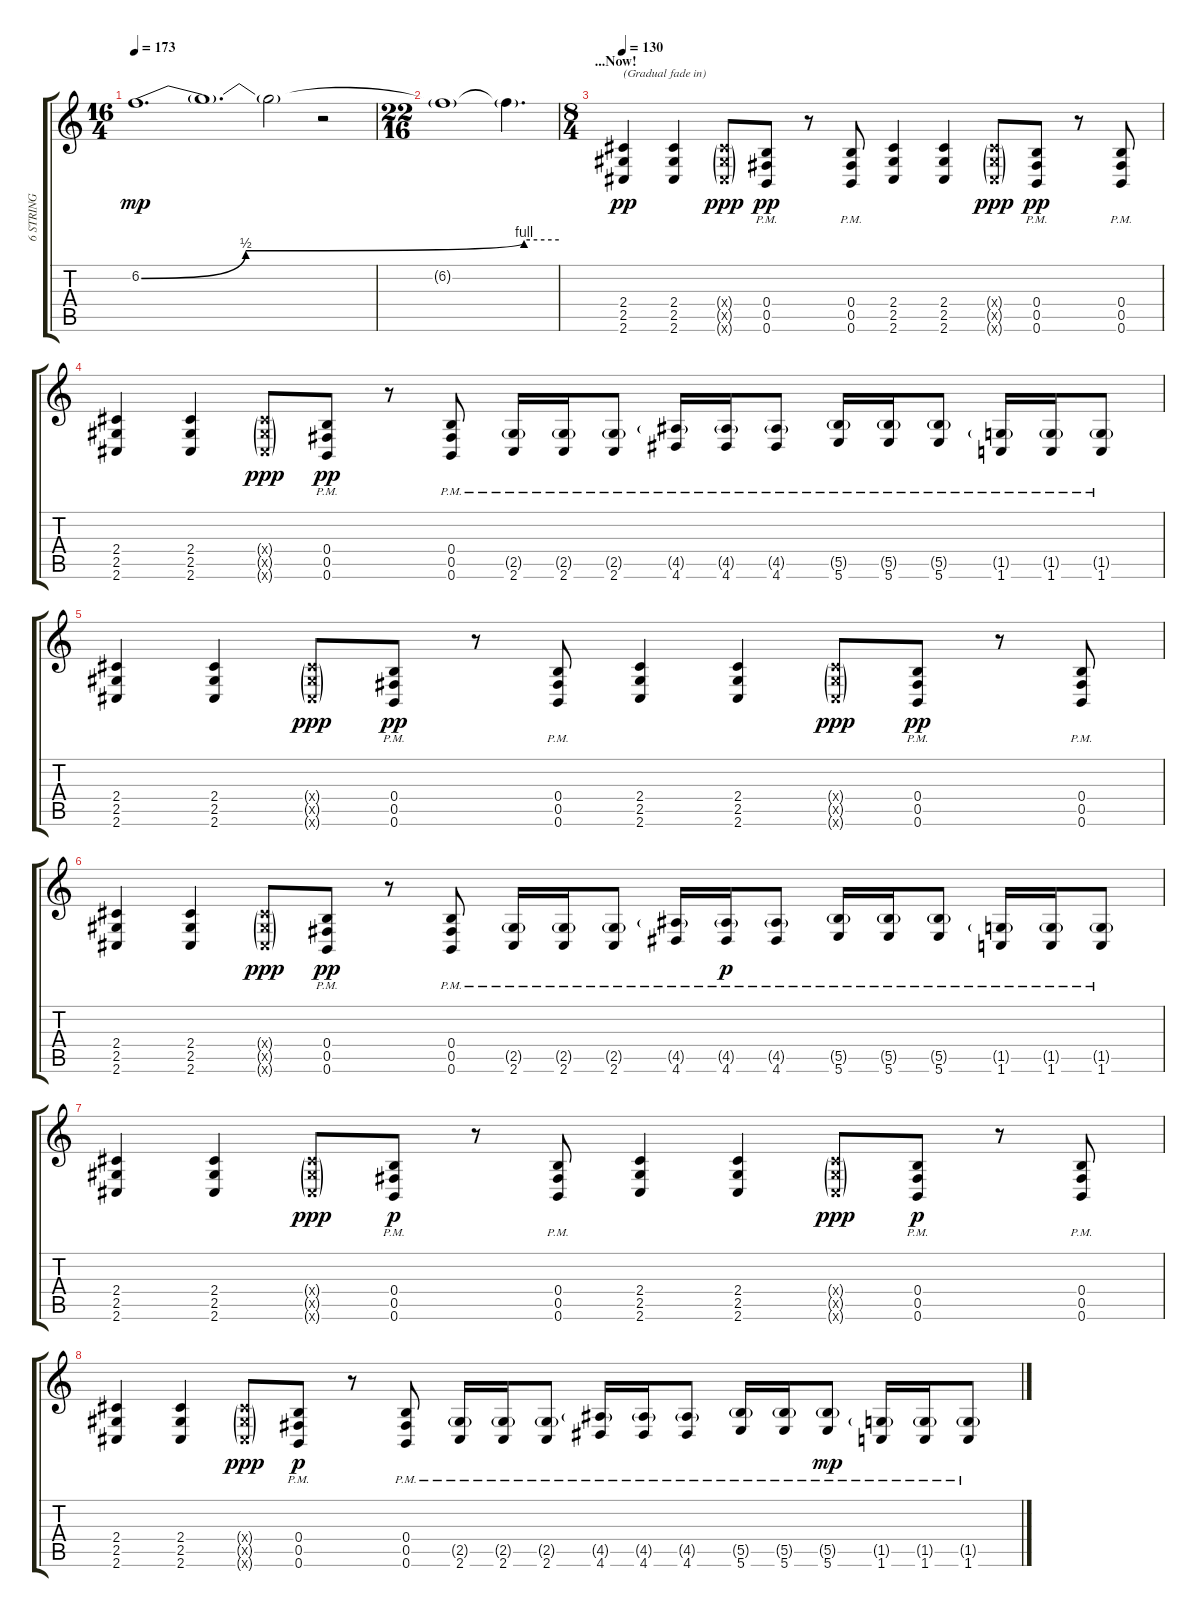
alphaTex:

\track ("6 STRING" "6 STRING") {instrument distortionguitar}
\staff {score tabs}
\tuning (Eb4 B3 Gb3 B2 Gb2 B1) {hide}
\ts (16 4)
\tempo 173
\clef g2
\ks c
6.2{be (custom 0 0 15 2 55 4 60 4)}.1{d dy mp} 6.2{t}.1{d} 6.2{t}.2 r.2 |
\ts (22 16)
6.2{t}.1 6.2{t}.4{d} |
\ts (8 4)
\section ("" "...Now!")
\tempo 130
(2.4 2.5 2.6).4{txt "(Gradual fade in)" dy pp} (2.4 2.5 2.6).4 (2.4{g x} 2.5{g x} 2.6{g x}).8{dy ppp} (0.4{pm} 0.5 0.6).8{dy pp} r.8 (0.4{pm} 0.5 0.6).8 (2.4 2.5 2.6).4 (2.4 2.5 2.6).4 (2.4{g x} 2.5{g x} 2.6{g x}).8{dy ppp} (0.4{pm} 0.5 0.6).8{dy pp} r.8 (0.4{pm} 0.5 0.6).8 |
(2.4 2.5 2.6).4 (2.4 2.5 2.6).4 (2.4{g x} 2.5{g x} 2.6{g x}).8{dy ppp} (0.4{pm} 0.5 0.6).8{dy pp} r.8 (0.4{pm} 0.5 0.6).8 (2.5{g pm} 2.6{pm}).16 (2.5{g pm} 2.6{pm}).16 (2.5{g pm} 2.6{pm}).8 (4.5{g pm} 4.6{pm}).16 (4.5{g pm} 4.6{pm}).16 (4.5{g pm} 4.6{pm}).8 (5.5{g pm} 5.6{pm}).16 (5.5{g pm} 5.6{pm}).16 (5.5{g pm} 5.6{pm}).8 (1.5{g pm} 1.6{pm}).16 (1.5{g pm} 1.6{pm}).16 (1.5{g pm} 1.6{pm}).8 |
(2.4 2.5 2.6).4 (2.4 2.5 2.6).4 (2.4{g x} 2.5{g x} 2.6{g x}).8{dy ppp} (0.4{pm} 0.5 0.6).8{dy pp} r.8 (0.4{pm} 0.5 0.6).8 (2.4 2.5 2.6).4 (2.4 2.5 2.6).4 (2.4{g x} 2.5{g x} 2.6{g x}).8{dy ppp} (0.4{pm} 0.5 0.6).8{dy pp} r.8 (0.4{pm} 0.5 0.6).8 |
(2.4 2.5 2.6).4 (2.4 2.5 2.6).4 (2.4{g x} 2.5{g x} 2.6{g x}).8{dy ppp} (0.4{pm} 0.5 0.6).8{dy pp} r.8 (0.4{pm} 0.5 0.6).8 (2.5{g pm} 2.6{pm}).16 (2.5{g pm} 2.6{pm}).16 (2.5{g pm} 2.6{pm}).8 (4.5{g pm} 4.6{pm}).16 (4.5{g pm} 4.6{pm}).16{dy p} (4.5{g pm} 4.6{pm}).8 (5.5{g pm} 5.6{pm}).16 (5.5{g pm} 5.6{pm}).16 (5.5{g pm} 5.6{pm}).8 (1.5{g pm} 1.6{pm}).16 (1.5{g pm} 1.6{pm}).16 (1.5{g pm} 1.6{pm}).8 |
(2.4 2.5 2.6).4 (2.4 2.5 2.6).4 (2.4{g x} 2.5{g x} 2.6{g x}).8{dy ppp} (0.4{pm} 0.5 0.6).8{dy p} r.8 (0.4{pm} 0.5 0.6).8 (2.4 2.5 2.6).4 (2.4 2.5 2.6).4 (2.4{g x} 2.5{g x} 2.6{g x}).8{dy ppp} (0.4{pm} 0.5 0.6).8{dy p} r.8 (0.4{pm} 0.5 0.6).8 |
(2.4 2.5 2.6).4 (2.4 2.5 2.6).4 (2.4{g x} 2.5{g x} 2.6{g x}).8{dy ppp} (0.4{pm} 0.5 0.6).8{dy p} r.8 (0.4{pm} 0.5 0.6).8 (2.5{g pm} 2.6{pm}).16 (2.5{g pm} 2.6{pm}).16 (2.5{g pm} 2.6{pm}).8 (4.5{g pm} 4.6{pm}).16 (4.5{g pm} 4.6{pm}).16 (4.5{g pm} 4.6{pm}).8 (5.5{g pm} 5.6{pm}).16 (5.5{g pm} 5.6{pm}).16 (5.5{g pm} 5.6{pm}).8{dy mp} (1.5{g pm} 1.6{pm}).16 (1.5{g pm} 1.6{pm}).16 (1.5{g pm} 1.6{pm}).8
